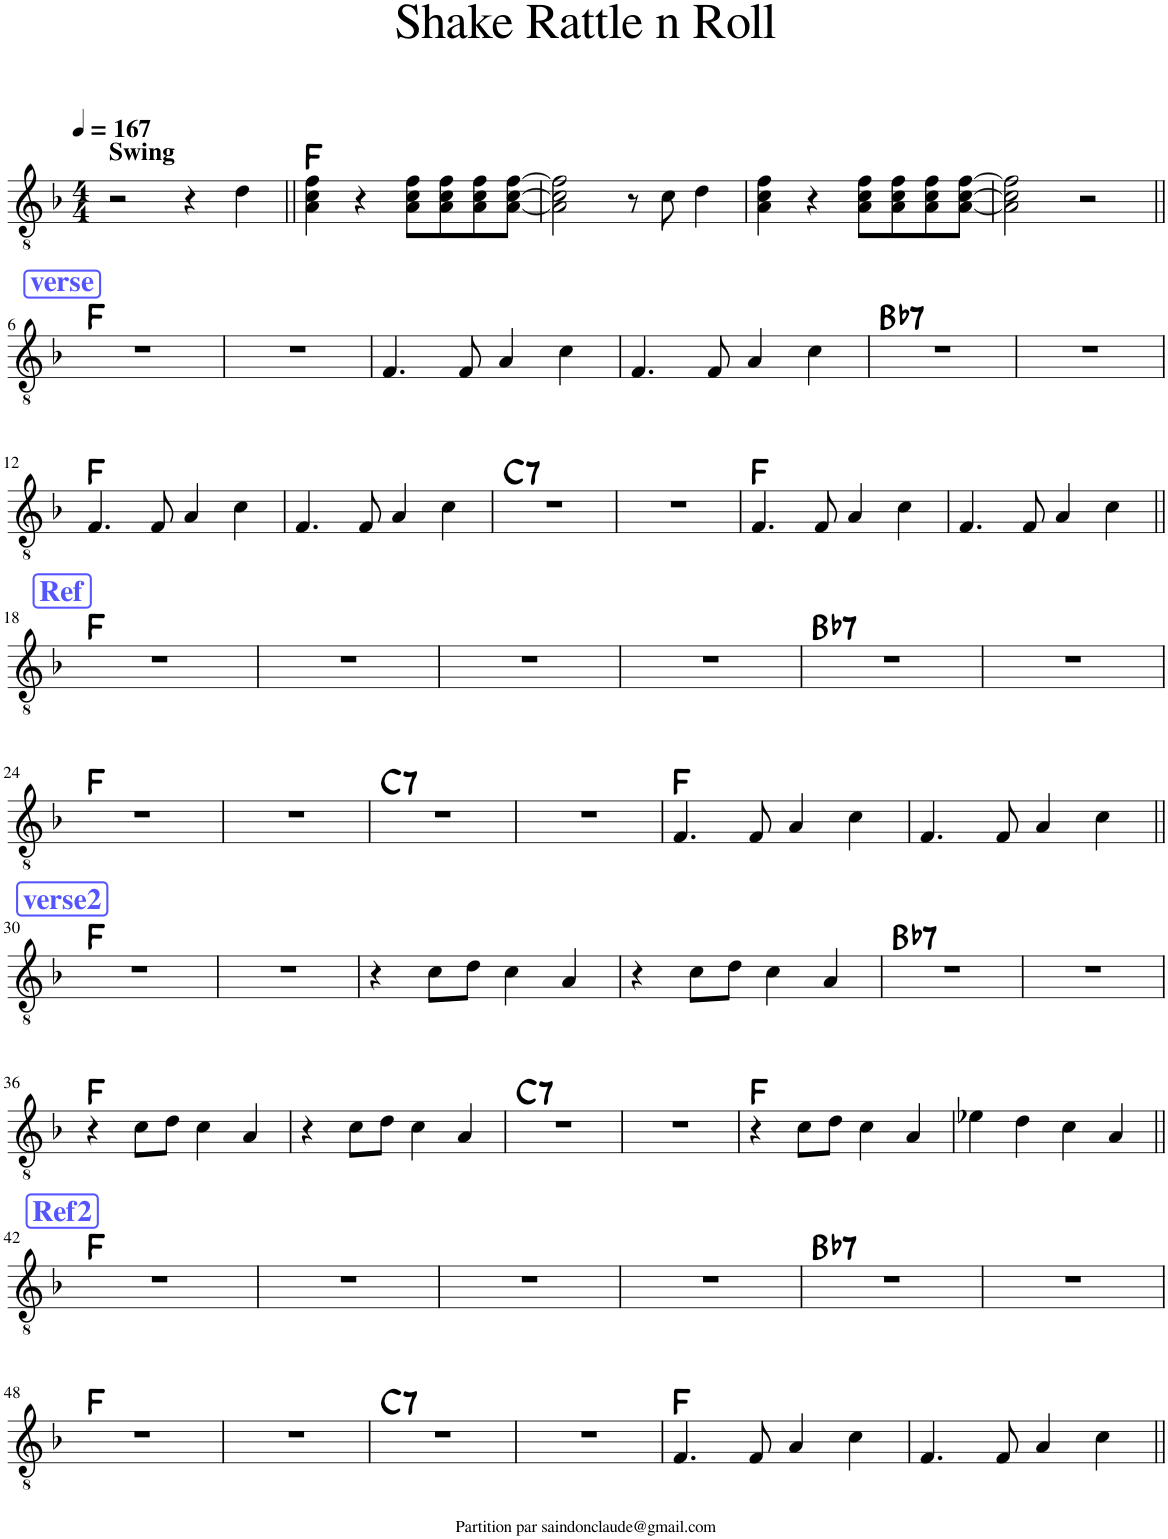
**kern	**harte
*part1	*part1
*staff1	*
*I"Classical Guitar	*
*I'Guit.	*
*clefGv2	*
*k[b-]	*
*M4/4	*
*MM167	*
=1	=1
!LO:TX:a:B:t=Swing	!
2r	.
4r	.
4d\	.
=2||	=2||
4A\ 4c\ 4f\	F:maj
4r	.
8A\ 8c\ 8f\L	.
8A\ 8c\ 8f\	.
8A\ 8c\ 8f\	.
[8A\ [8c\ [8f\J	.
=3	=3
2A\] 2c\] 2f\]	.
8r	.
8c\	.
4d\	.
=4	=4
4A\ 4c\ 4f\	.
4r	.
8A\ 8c\ 8f\L	.
8A\ 8c\ 8f\	.
8A\ 8c\ 8f\	.
[8A\ [8c\ [8f\J	.
=5	=5
2A\] 2c\] 2f\]	.
2r	.
!!LO:LB:g=z
!!LO:REH:place=s1:a:B:cj:color=#5555FF:fs=14:t=verse
=6||	=6||
1r	F:maj
=7	=7
1r	.
=8	=8
4.F/	.
8F/	.
4A/	.
4c\	.
=9	=9
4.F/	.
8F/	.
4A/	.
4c\	.
=10	=10
!	!LO:H:kt=7
1r	Bb:7
=11	=11
1r	.
!!LO:LB:g=z
=12	=12
4.F/	F:maj
8F/	.
4A/	.
4c\	.
=13	=13
4.F/	.
8F/	.
4A/	.
4c\	.
=14	=14
!	!LO:H:kt=7
1r	C:7
=15	=15
1r	.
=16	=16
4.F/	F:maj
8F/	.
4A/	.
4c\	.
=17	=17
4.F/	.
8F/	.
4A/	.
4c\	.
!!LO:LB:g=z
!!LO:REH:place=s1:a:B:cj:color=#5555FF:fs=14:t=Ref
=18||	=18||
1r	F:maj
=19	=19
1r	.
=20	=20
1r	.
=21	=21
1r	.
=22	=22
!	!LO:H:kt=7
1r	Bb:7
=23	=23
1r	.
!!LO:LB:g=z
=24	=24
1r	F:maj
=25	=25
1r	.
=26	=26
!	!LO:H:kt=7
1r	C:7
=27	=27
1r	.
=28	=28
4.F/	F:maj
8F/	.
4A/	.
4c\	.
=29	=29
4.F/	.
8F/	.
4A/	.
4c\	.
!!LO:LB:g=z
!!LO:REH:place=s1:a:B:cj:color=#5555FF:fs=14:t=verse2
=30||	=30||
1r	F:maj
=31	=31
1r	.
=32	=32
4r	.
8c\L	.
8d\J	.
4c\	.
4A/	.
=33	=33
4r	.
8c\L	.
8d\J	.
4c\	.
4A/	.
=34	=34
!	!LO:H:kt=7
1r	Bb:7
=35	=35
1r	.
!!LO:LB:g=z
=36	=36
4r	F:maj
8c\L	.
8d\J	.
4c\	.
4A/	.
=37	=37
4r	.
8c\L	.
8d\J	.
4c\	.
4A/	.
=38	=38
!	!LO:H:kt=7
1r	C:7
=39	=39
1r	.
=40	=40
4r	F:maj
8c\L	.
8d\J	.
4c\	.
4A/	.
=41	=41
4e-X\	.
4d\	.
4c\	.
4A/	.
!!LO:LB:g=z
!!LO:REH:place=s1:a:B:cj:color=#5555FF:fs=14:t=Ref2
=42||	=42||
1r	F:maj
=43	=43
1r	.
=44	=44
1r	.
=45	=45
1r	.
=46	=46
!	!LO:H:kt=7
1r	Bb:7
=47	=47
1r	.
!!LO:LB:g=z
=48	=48
1r	F:maj
=49	=49
1r	.
=50	=50
!	!LO:H:kt=7
1r	C:7
=51	=51
1r	.
=52	=52
4.F/	F:maj
8F/	.
4A/	.
4c\	.
=53	=53
4.F/	.
8F/	.
4A/	.
4c\	.
=||	=||
*-	*-
